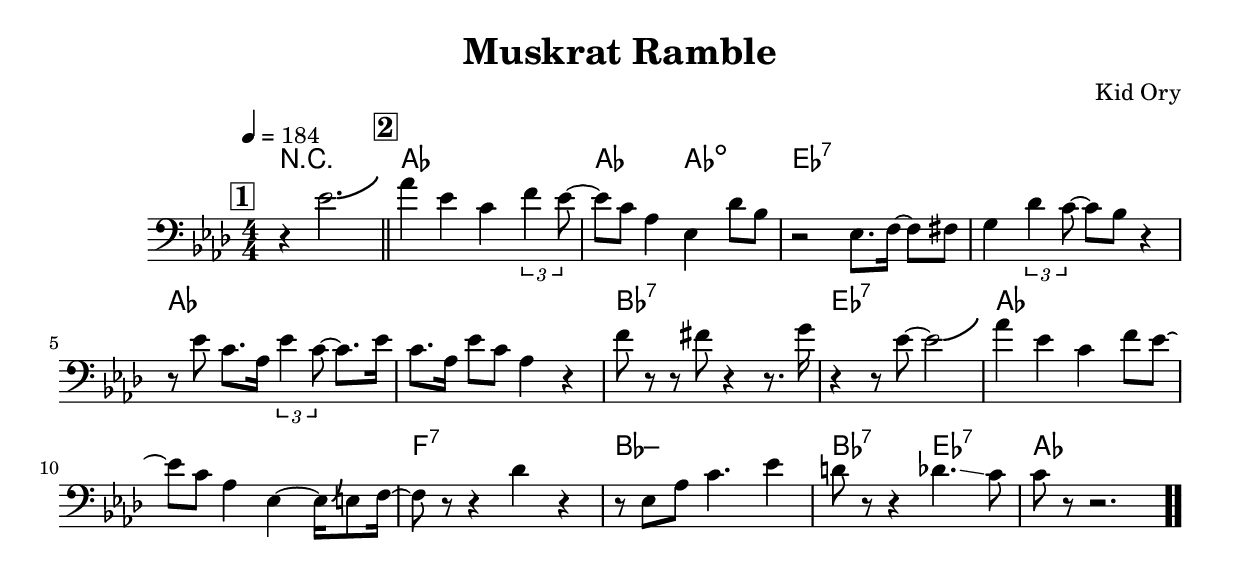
\version "2.13.2"

#(ly:set-option 'point-and-click #f)

\header {
  title = "Muskrat Ramble"
  composer = "Kid Ory"
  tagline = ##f
}
global =
{
    \override Staff.TimeSignature #'style = #'()
    \time 4/4
    \clef "bass"
    \key aes \major
    \override Rest #'direction = #'0
    \override MultiMeasureRest #'staff-position = #0
}
\score
{
<<
    \transpose c' c'

    \new ChordNames { \chords {
      \set majorSevenSymbol = \markup { "maj7" }
      \set minorChordModifier = \markup { \char ##x2013 }
      | r1 
      | aes1 | aes2 aes2:dim | es1:7 | s1 | aes1 | s1 | bes1:7 | es1:7 
      | aes1 | s1 | f1:7 | bes1:min | bes2:7 es2:7 | aes1|
      }
      }

    \new Staff
    <<
    \transpose c' c'

    {
      \global
  		%\override Score.MetronomeMark #'transparent = ##t
  		%\override Score.MetronomeMark #'stencil = ##f
  		
  		\override HorizontalBracket #'direction = #UP
  		\override HorizontalBracket #'bracket-flare = #'(0 . 0)
  		
  		\override TextSpanner #'dash-fraction = #1.0
  		\override TextSpanner #'bound-details #'left #'text = \markup{ \concat{\draw-line #'(0 . -1.0) \draw-line #'(1.0 . 0) }}
  		\override TextSpanner #'bound-details #'right #'text = \markup{ \concat{ \draw-line #'(1.0 . 0) \draw-line #'(0 . -1.0) }}
          \set Score.markFormatter = #format-mark-box-numbers


      \tempo 4 = 184
      \set Score.currentBarNumber = #0
     
      \bar "||" \mark \default r4 es'2.\bendAfter #+4  
      \bar "||" \mark \default aes'4 es'4 c'4 \tuplet 3/2 {f'4 es'8~} 
      | es'8 c'8 aes4 es4 des'8 bes8 
      | r2 es8. f16~ f8 fis8 
      | g4 \tuplet 3/2 {des'4 c'8~} c'8 bes8 r4 
      | r8 es'8 c'8. aes16 \tuplet 3/2 {es'4 c'8~} c'8. es'16 
      | c'8. aes16 es'8 c'8 aes4 r4 
      | f'8 r8 r8 fis'8 r4 r8. g'16 
      | r4 r8 es'8~ es'2\bendAfter #+4  
      | aes'4 es'4 c'4 f'8 es'8~ 
      | es'8 c'8 aes4 es4~ es16\bendAfter #+4  e8 f16~ 
      | f8 r8 r4 des'4 r4 
      | r8 es8 aes8 c'4. es'4 
      | d'8 r8 r4 des'4.\glissando  c'8 
      | c'8 r8 r2.\bar  ".."
    }
    >>
>>    
}
